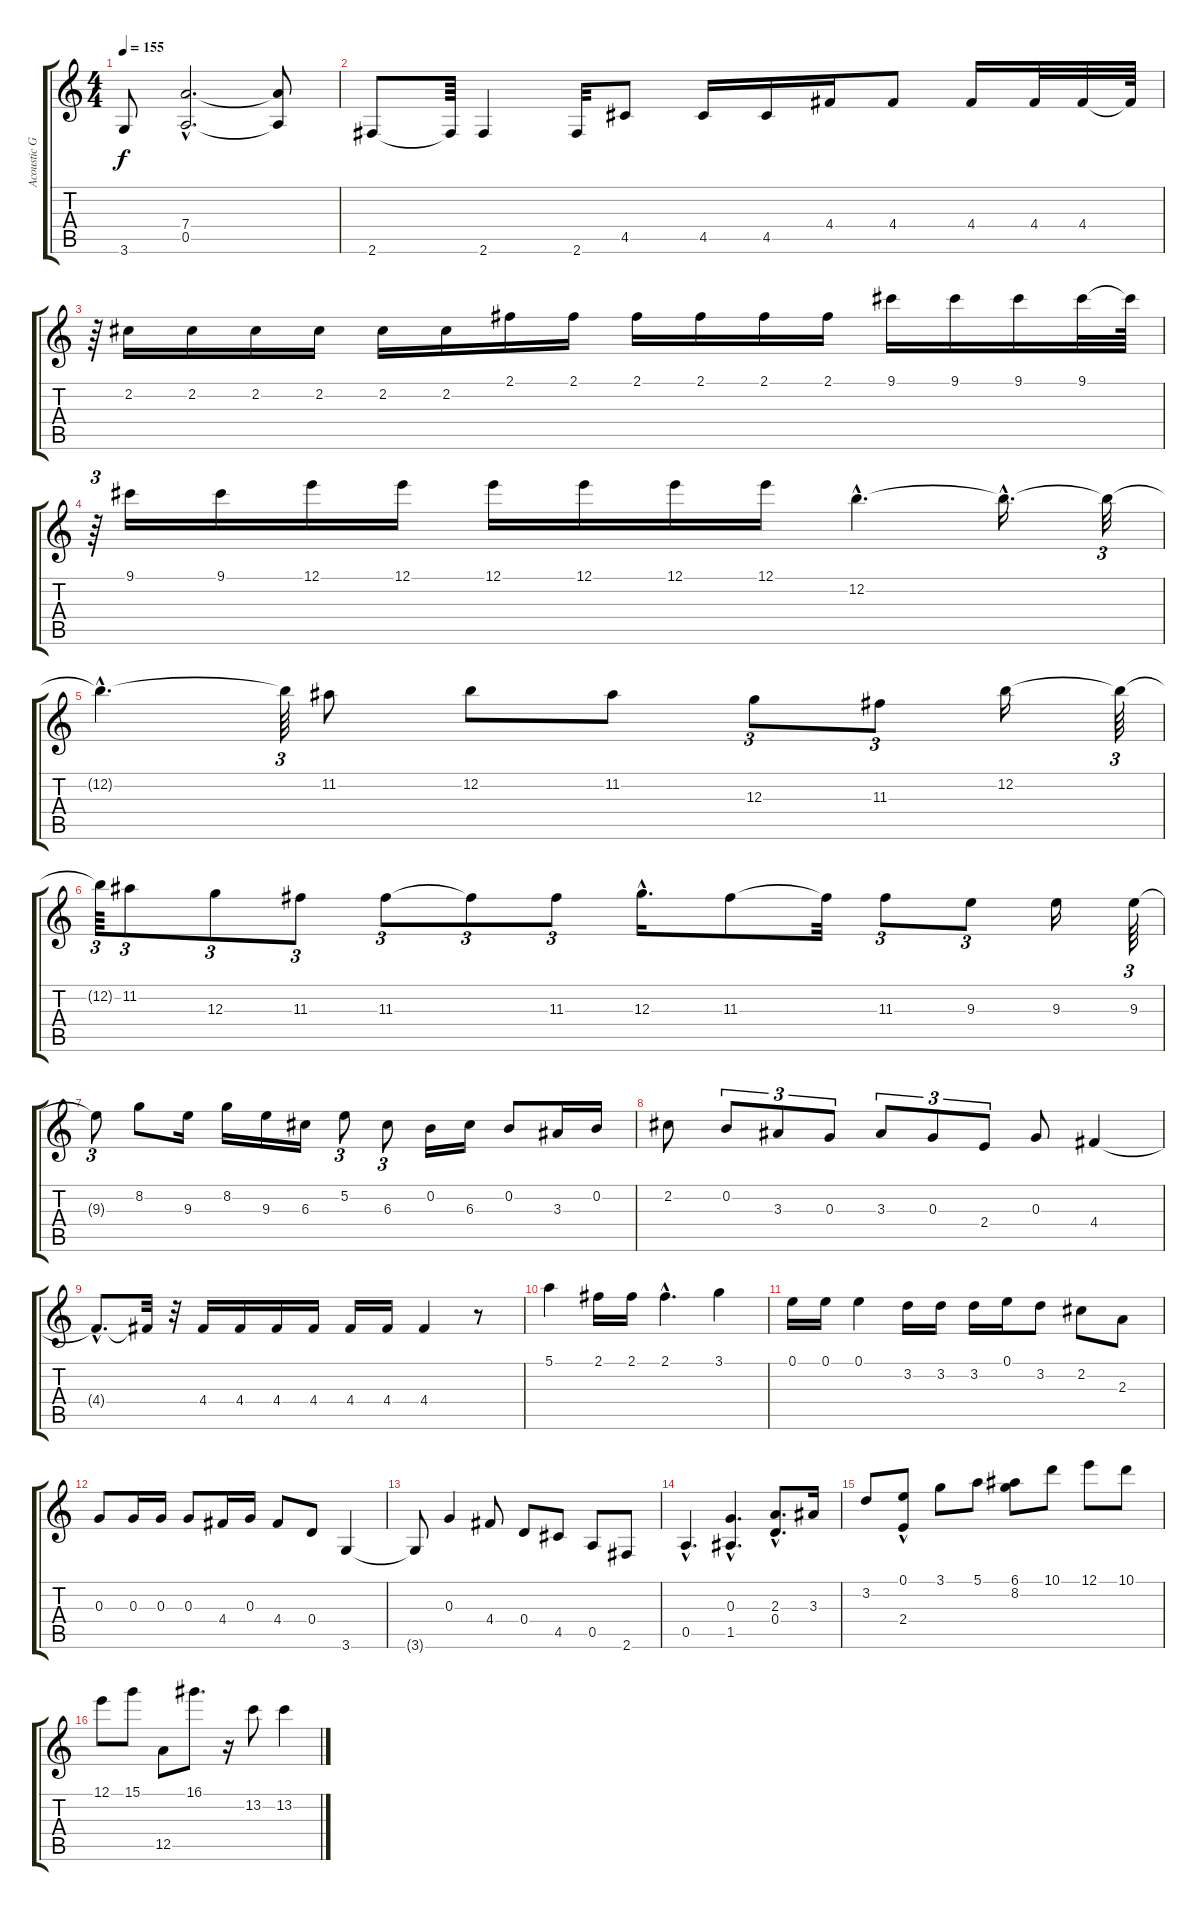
\track ("Acoustic Guitar" "Acoustic G") {instrument acousticguitarnylon}
\staff {score tabs}
\tuning (E4 B3 G3 D3 A2 E2) {hide}
\ts (4 4)
\tempo 155
\clef g2
\ks c
3.6{t}.8{dy f} (7.4{hac} 0.5{hac}).2{d volume 14} (7.4{t} 0.5{t}).8 |
2.6.8{volume 10} 2.6{t}.64 2.6.4 2.6.32 4.5.8 4.5.16 4.5.16 4.4.16 4.4.8 4.4.16 4.4.32 4.4.32 4.4{t}.64 |
r.64 2.2.16 2.2.16 2.2.16 2.2.16 2.2.16 2.2.16 2.1.16 2.1.16 2.1.16 2.1.16 2.1.16 2.1.16 9.1.16 9.1.16 9.1.16 9.1.32 9.1{t}.64 |
r.64{tu (3 2)} 9.1.16 9.1.16 12.1.16 12.1.16 12.1.16 12.1.16 12.1.16 12.1.16 12.2{hac}.4{d} 12.2{hac t}.16{d} 12.2{t}.32{tu (3 2)} |
12.2{hac t}.4{d} 12.2{t}.64{tu (3 2)} 11.2.8 12.2.8 11.2.8 12.3.8{tu (3 2)} 11.3.8{tu (3 2)} 12.2.16 12.2{t}.64{tu (3 2)} |
12.2{t}.64{tu (3 2)} 11.2.8{tu (3 2)} 12.3.8{tu (3 2)} 11.3.8{tu (3 2)} 11.3.8{tu (3 2)} 11.3{t}.8{tu (3 2)} 11.3.8{tu (3 2)} 12.3{hac}.16{d} 11.3.8 11.3{t}.32 11.3.8{tu (3 2)} 9.3.8{tu (3 2)} 9.3.16 9.3.64{tu (3 2)} |
9.3{t}.8{tu (3 2)} 8.2.8 9.3.16 8.2.16 9.3.16 6.3.16 5.2.8{tu (3 2)} 6.3.8{tu (3 2)} 0.2.16 6.3.16 0.2.8 3.3.16 0.2.16 |
2.2.8 0.2.8{tu (3 2)} 3.3.8{tu (3 2)} 0.3.8{tu (3 2)} 3.3.8{tu (3 2)} 0.3.8{tu (3 2)} 2.4.8{tu (3 2)} 0.3.8 4.4.4 |
4.4{hac t}.8{d} 4.4{t}.32 r.32 4.4.16 4.4.16 4.4.16 4.4.16 4.4.16 4.4.16 4.4.4 r.8 |
5.1.4{volume 14} 2.1.16 2.1.16 2.1{hac}.4{d} 3.1.4 |
0.1.16 0.1.16 0.1.4 3.2.16 3.2.16 3.2.16 0.1.16 3.2.8 2.2.8 2.3.8 |
0.3.8 0.3.16 0.3.16 0.3.8 4.4.16 0.3.16 4.4.8 0.4.8 3.6.4 |
3.6{t}.8 0.3.4 4.4.8 0.4.8 4.5.8 0.5.8 2.6.8 |
0.5{hac}.4{d} (0.3{hac} 1.5{hac}).4{d} (2.3{hac} 0.4{hac}).8{d} 3.3.16 |
3.2.8 (0.1 2.4{hac}).8 3.1.8 5.1.8 (6.1 8.2).8 10.1.8 12.1.8 10.1.8 |
12.1.8 15.1.8 12.5.8 16.1.8{d} r.16 13.2.8 13.2.4{volume 14}
